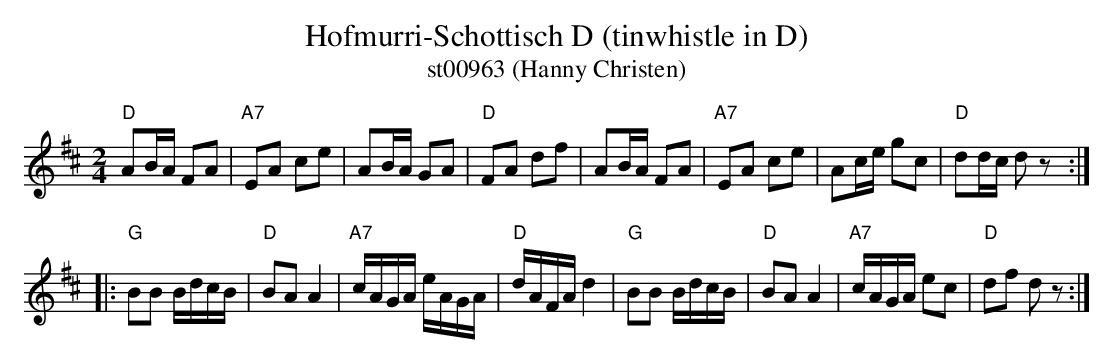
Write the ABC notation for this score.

X:1
T:Hofmurri-Schottisch D (tinwhistle in D)
T: st00963 (Hanny Christen)
M:2/4
L:1/16
K:D %%MIDI gchordon
"D"A2BA F2A2 | "A7"E2A2 c2e2 | A2BA G2A2 | "D"F2A2 d2f2 | A2BA F2A2 | "A7"E2A2 c2e2 | A2ce g2c2 | "D"d2dc d2z2 :|
|: "G"B2B2 BdcB | "D"B2A2A4 | "A7"cAGA eAGA | "D"dAFAd4 | "G"B2B2 BdcB | "D"B2A2A4 | "A7"cAGA e2c2 | "D"d2f2 d2z2 :|
